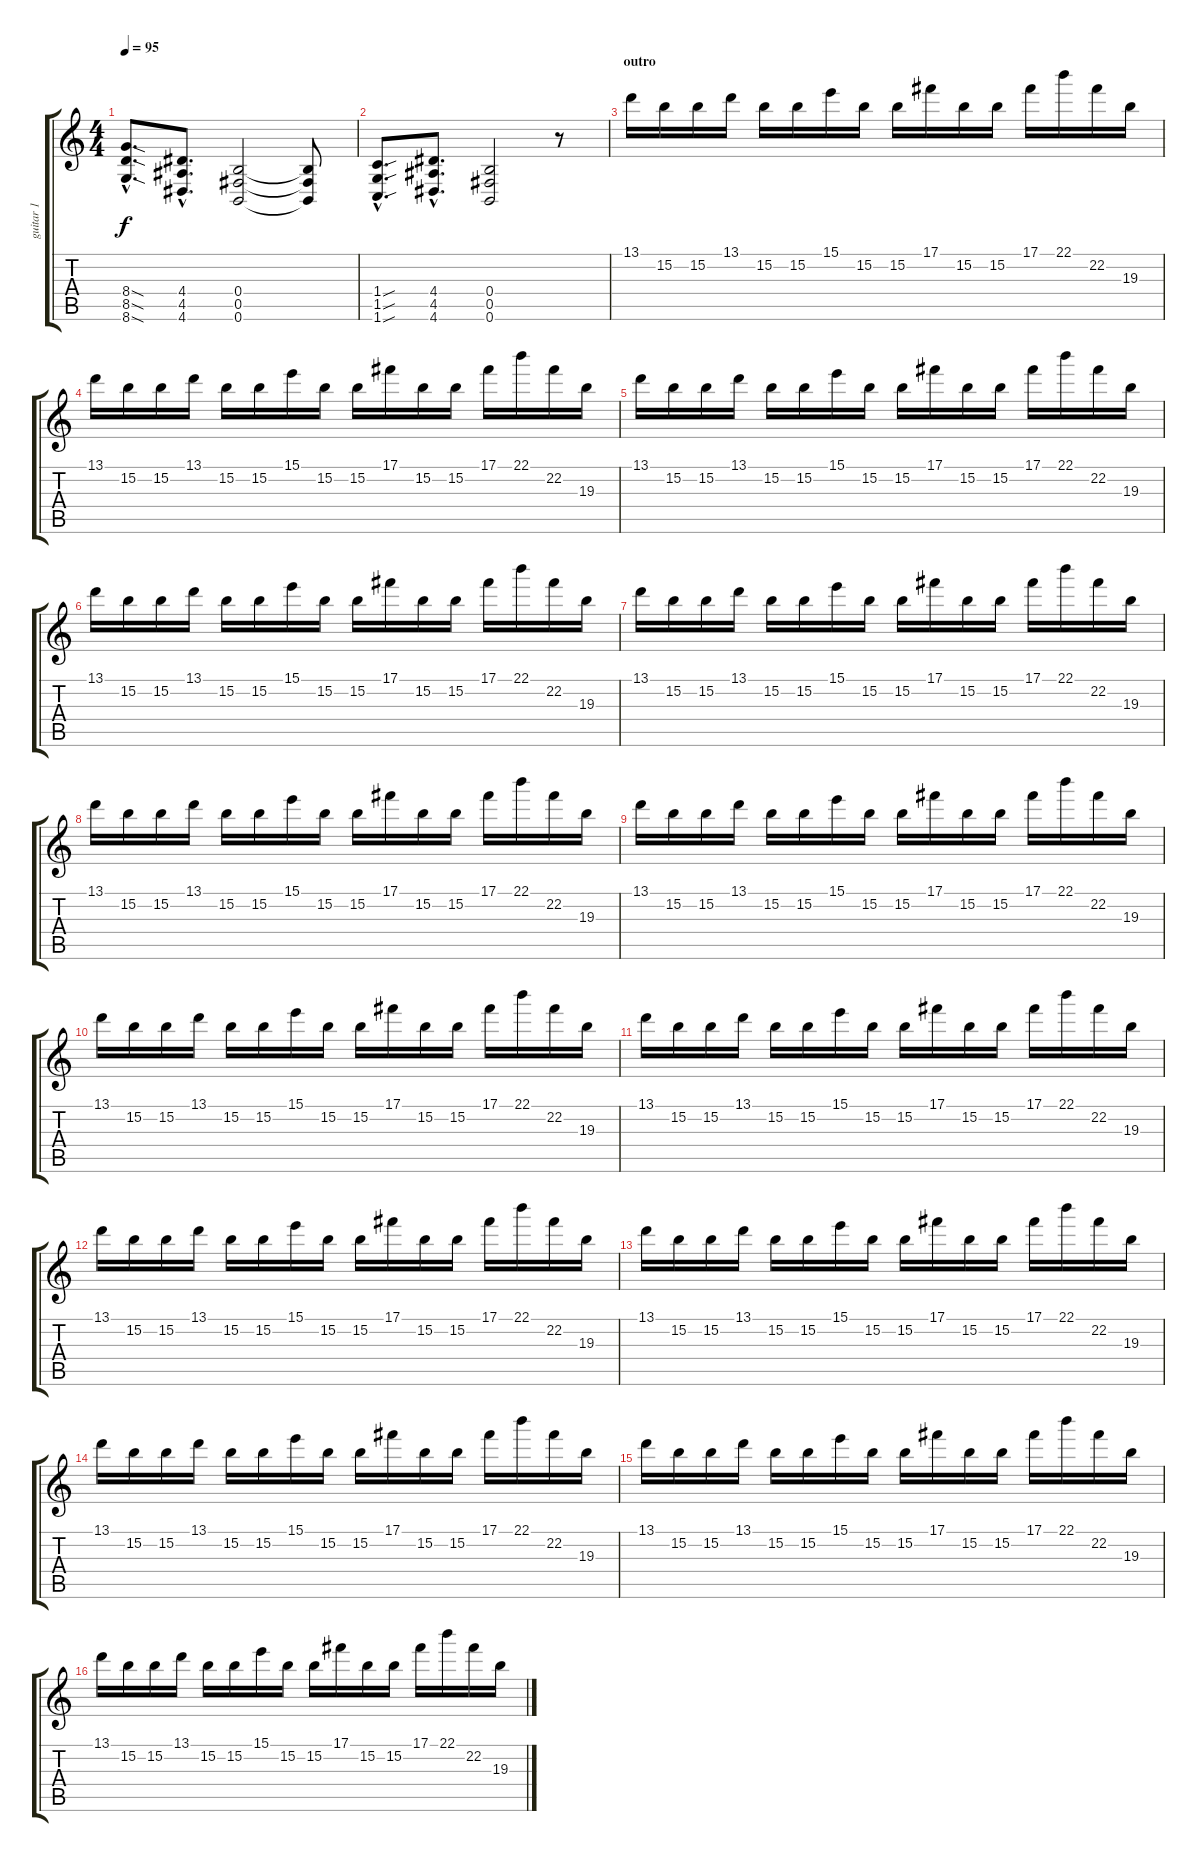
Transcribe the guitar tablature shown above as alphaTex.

\track ("guitar 1" "guitar 1") {instrument distortionguitar}
\staff {score tabs}
\tuning (Db4 Ab3 E3 B2 Gb2 B1) {hide}
\ts (4 4)
\tempo 95
\clef g2
\ks c
(8.4{sod hac} 8.5{sod hac} 8.6{sod hac}).8{d dy f} (4.4{hac} 4.5{hac} 4.6{hac}).8{d} (0.4 0.5 0.6).2 (0.4{t} 0.5{t} 0.6{t}).8 |
(1.4{sou hac} 1.5{sou hac} 1.6{sou hac}).8{d} (4.4{hac} 4.5{hac} 4.6{hac}).8{d} (0.4 0.5 0.6).2 r.8 |
\section ("" "outro")
13.1.16 15.2.16 15.2.16 13.1.16 15.2.16 15.2.16 15.1.16 15.2.16 15.2.16 17.1.16 15.2.16 15.2.16 17.1.16 22.1.16 22.2.16 19.3.16 |
13.1.16 15.2.16 15.2.16 13.1.16 15.2.16 15.2.16 15.1.16 15.2.16 15.2.16 17.1.16 15.2.16 15.2.16 17.1.16 22.1.16 22.2.16 19.3.16 |
13.1.16 15.2.16 15.2.16 13.1.16 15.2.16 15.2.16 15.1.16 15.2.16 15.2.16 17.1.16 15.2.16 15.2.16 17.1.16 22.1.16 22.2.16 19.3.16 |
13.1.16 15.2.16 15.2.16 13.1.16 15.2.16 15.2.16 15.1.16 15.2.16 15.2.16 17.1.16 15.2.16 15.2.16 17.1.16 22.1.16 22.2.16 19.3.16 |
13.1.16 15.2.16 15.2.16 13.1.16 15.2.16 15.2.16 15.1.16 15.2.16 15.2.16 17.1.16 15.2.16 15.2.16 17.1.16 22.1.16 22.2.16 19.3.16 |
13.1.16 15.2.16 15.2.16 13.1.16 15.2.16 15.2.16 15.1.16 15.2.16 15.2.16 17.1.16 15.2.16 15.2.16 17.1.16 22.1.16 22.2.16 19.3.16 |
13.1.16 15.2.16 15.2.16 13.1.16 15.2.16 15.2.16 15.1.16 15.2.16 15.2.16 17.1.16 15.2.16 15.2.16 17.1.16 22.1.16 22.2.16 19.3.16 |
13.1.16 15.2.16 15.2.16 13.1.16 15.2.16 15.2.16 15.1.16 15.2.16 15.2.16 17.1.16 15.2.16 15.2.16 17.1.16 22.1.16 22.2.16 19.3.16 |
13.1.16 15.2.16 15.2.16 13.1.16 15.2.16 15.2.16 15.1.16 15.2.16 15.2.16 17.1.16 15.2.16 15.2.16 17.1.16 22.1.16 22.2.16 19.3.16 |
13.1.16 15.2.16 15.2.16 13.1.16 15.2.16 15.2.16 15.1.16 15.2.16 15.2.16 17.1.16 15.2.16 15.2.16 17.1.16 22.1.16 22.2.16 19.3.16 |
13.1.16 15.2.16 15.2.16 13.1.16 15.2.16 15.2.16 15.1.16 15.2.16 15.2.16 17.1.16 15.2.16 15.2.16 17.1.16 22.1.16 22.2.16 19.3.16 |
13.1.16 15.2.16 15.2.16 13.1.16 15.2.16 15.2.16 15.1.16 15.2.16 15.2.16 17.1.16 15.2.16 15.2.16 17.1.16 22.1.16 22.2.16 19.3.16 |
13.1.16 15.2.16 15.2.16 13.1.16 15.2.16 15.2.16 15.1.16 15.2.16 15.2.16 17.1.16 15.2.16 15.2.16 17.1.16 22.1.16 22.2.16 19.3.16 |
13.1.16 15.2.16 15.2.16 13.1.16 15.2.16 15.2.16 15.1.16 15.2.16 15.2.16 17.1.16 15.2.16 15.2.16 17.1.16 22.1.16 22.2.16 19.3.16
